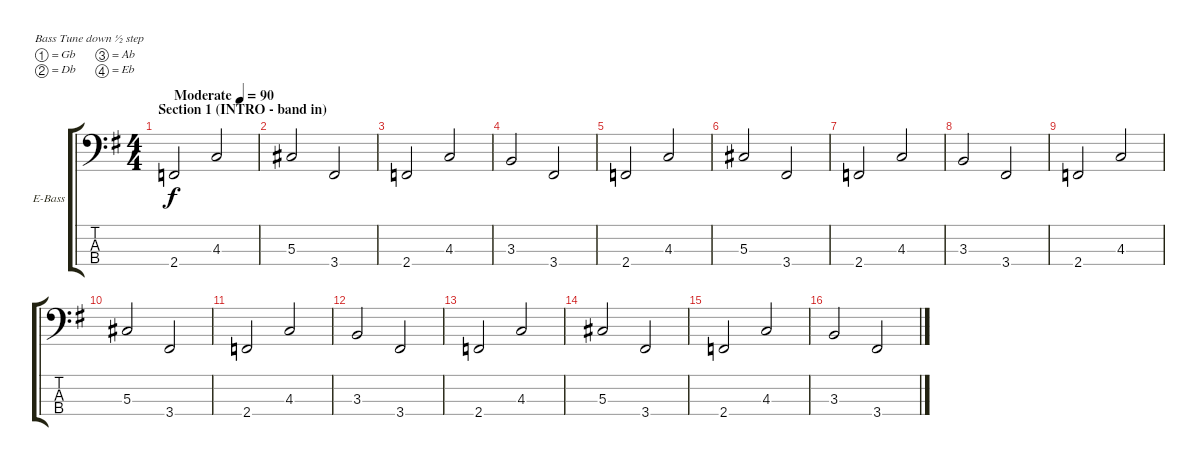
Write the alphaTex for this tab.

\bracketExtendMode groupsimilarinstruments
\firstSystemTrackNameOrientation horizontal
\otherSystemsTrackNameOrientation horizontal
\track ("Bass" "E-Bass") {instrument electricbasspick}
\staff {score tabs}
\tuning (Gb2 Db2 Ab1 Eb1)
\ts (4 4)
\beaming (8 2 2 2 2)
\section ("" "Section 1 (INTRO - band in)")
\tempo (90 "Moderate")
\clef f4
\ks eminor
2.4.2{dy f instrument electricbasspick} 4.3.2 |
5.3.2 3.4.2 |
2.4.2 4.3.2 |
3.3.2 3.4.2 |
2.4.2 4.3.2 |
5.3.2 3.4.2 |
2.4.2 4.3.2 |
3.3.2 3.4.2 |
2.4.2 4.3.2 |
5.3.2 3.4.2 |
2.4.2 4.3.2 |
3.3.2 3.4.2 |
2.4.2 4.3.2 |
5.3.2 3.4.2 |
2.4.2 4.3.2 |
3.3.2 3.4.2
